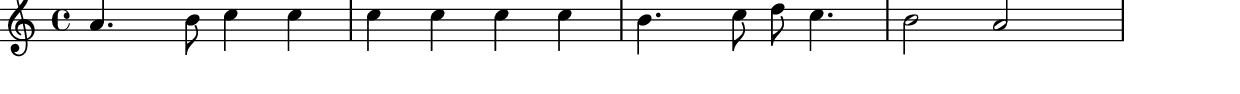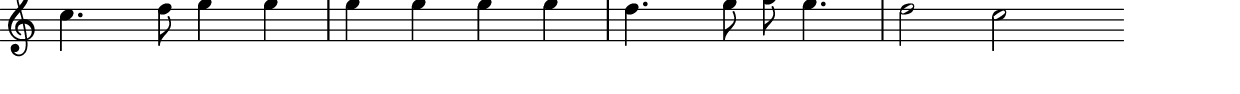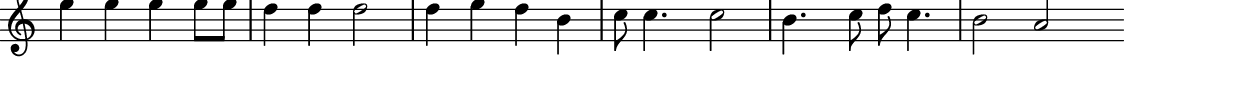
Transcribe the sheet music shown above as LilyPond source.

% MusicXML to Lilypond converter by Kovi

szovegAAA = \lyricmode {  "Ha" "én" -- "né" -- "kem," "ha" "én" -- "né" -- "kem" "száz" "fo" -- "rin" -- "tom" "vol" -- "na," "Ki" -- "lin" -- "csem" "is," "ki" -- "lin" -- "csem" "is" "vert" "a" -- "rany" -- "ból" "vol" -- "na," "De" "mi" -- "vel,"  \skip 4  \skip 4 "hogy" "nin" -- "csen," "fá" -- "ból" "van" "a" "ki" -- "lin" -- "csem," "mad" -- "zag" "a" "hú" -- "zó" -- "ja."  }

% Analyzing...
% 1 parts
% 1 Staff
% forceBassClefActive = 
melody = {
% 49 notes in the part
% 1 voices

\new Staff
\new Voice {
% 49 notes
% 14 mesaures

% Measure 1
\clef "treble"
\key c \major
\time 4/4 
a'4. b'8 c''4 c''4 
% Measure 2
c''4 c''4 c''4 c''4 
% Measure 3
b'4. c''8 d''8 c''4. 
% Measure 4
b'2 a'2 
% Measure 5
\break
c''4. d''8 e''4 e''4 
% Measure 6
e''4 e''4 e''4 e''4 
% Measure 7
d''4. e''8 f''8 e''4. 
% Measure 8
d''2 c''2 
% Measure 9
\bar "|:" \break
e''4 e''4 e''4 e''8 e''8 
% Measure 10
d''4 d''4 d''2 
% Measure 11
d''4 e''4 d''4 b'4 
% Measure 12
c''8 c''4. c''2 
% Measure 13
b'4. c''8 d''8 c''4. 
% Measure 14
b'2 a'2 \bar ":|" 
} % voice
} % melody


harmonies = \chordmode {
% 10 chords
\germanChords
a4:m s4 s4 s4 s4 s4 s4 s4 e4 s4 s4 s4 s4 s4 a4:m s4 a4:m s4 s4 s4 s4 s4 s4 s4 e4 s4 s4 s4 s4 s4 a4:m s4 s4 s4 s4 s4 d4:m s4 s4 s4 s4 s4 s4 s4 a4:m s4 s4 s4 e4 s4 s4 s4 s4 s4 a4:m
}

\include "../../definitions.ly"
